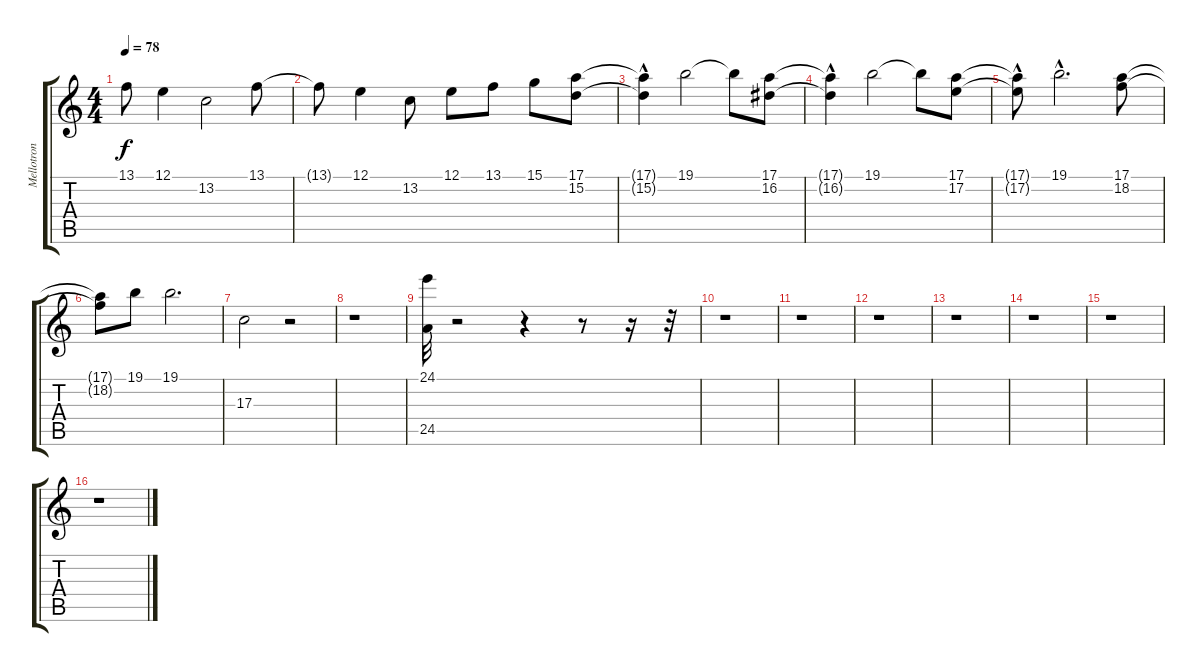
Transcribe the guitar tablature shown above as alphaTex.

\track ("Mellotron     " "Mellotron ") {instrument clavinet}
\staff {score tabs}
\tuning (E4 B3 G3 D3 A2 E2) {hide}
\ts (4 4)
\tempo 78
\clef g2
\ks c
13.1{t}.8{dy f} 12.1.4 13.2.2 13.1.8 |
13.1{t}.8 12.1.4 13.2.8 12.1.8 13.1.8 15.1.8 (17.1 15.2).8 |
(17.1{t} 15.2{hac t}).4 19.1.2 19.1{t}.8 (17.1 16.2).8 |
(17.1{t} 16.2{hac t}).4 19.1.2 19.1{t}.8 (17.1 17.2).8 |
(17.1{t} 17.2{hac t}).8 19.1{hac}.2{d} (17.1 18.2).8 |
(17.1{t} 18.2{t}).8 19.1.8 19.1.2{d} |
17.3.2 r.2 |
r.1 |
(24.1 24.5).32 r.2 r.4 r.8 r.16 r.32 |
r.1 |
r.1 |
r.1 |
r.1 |
r.1 |
r.1 |
r.1
